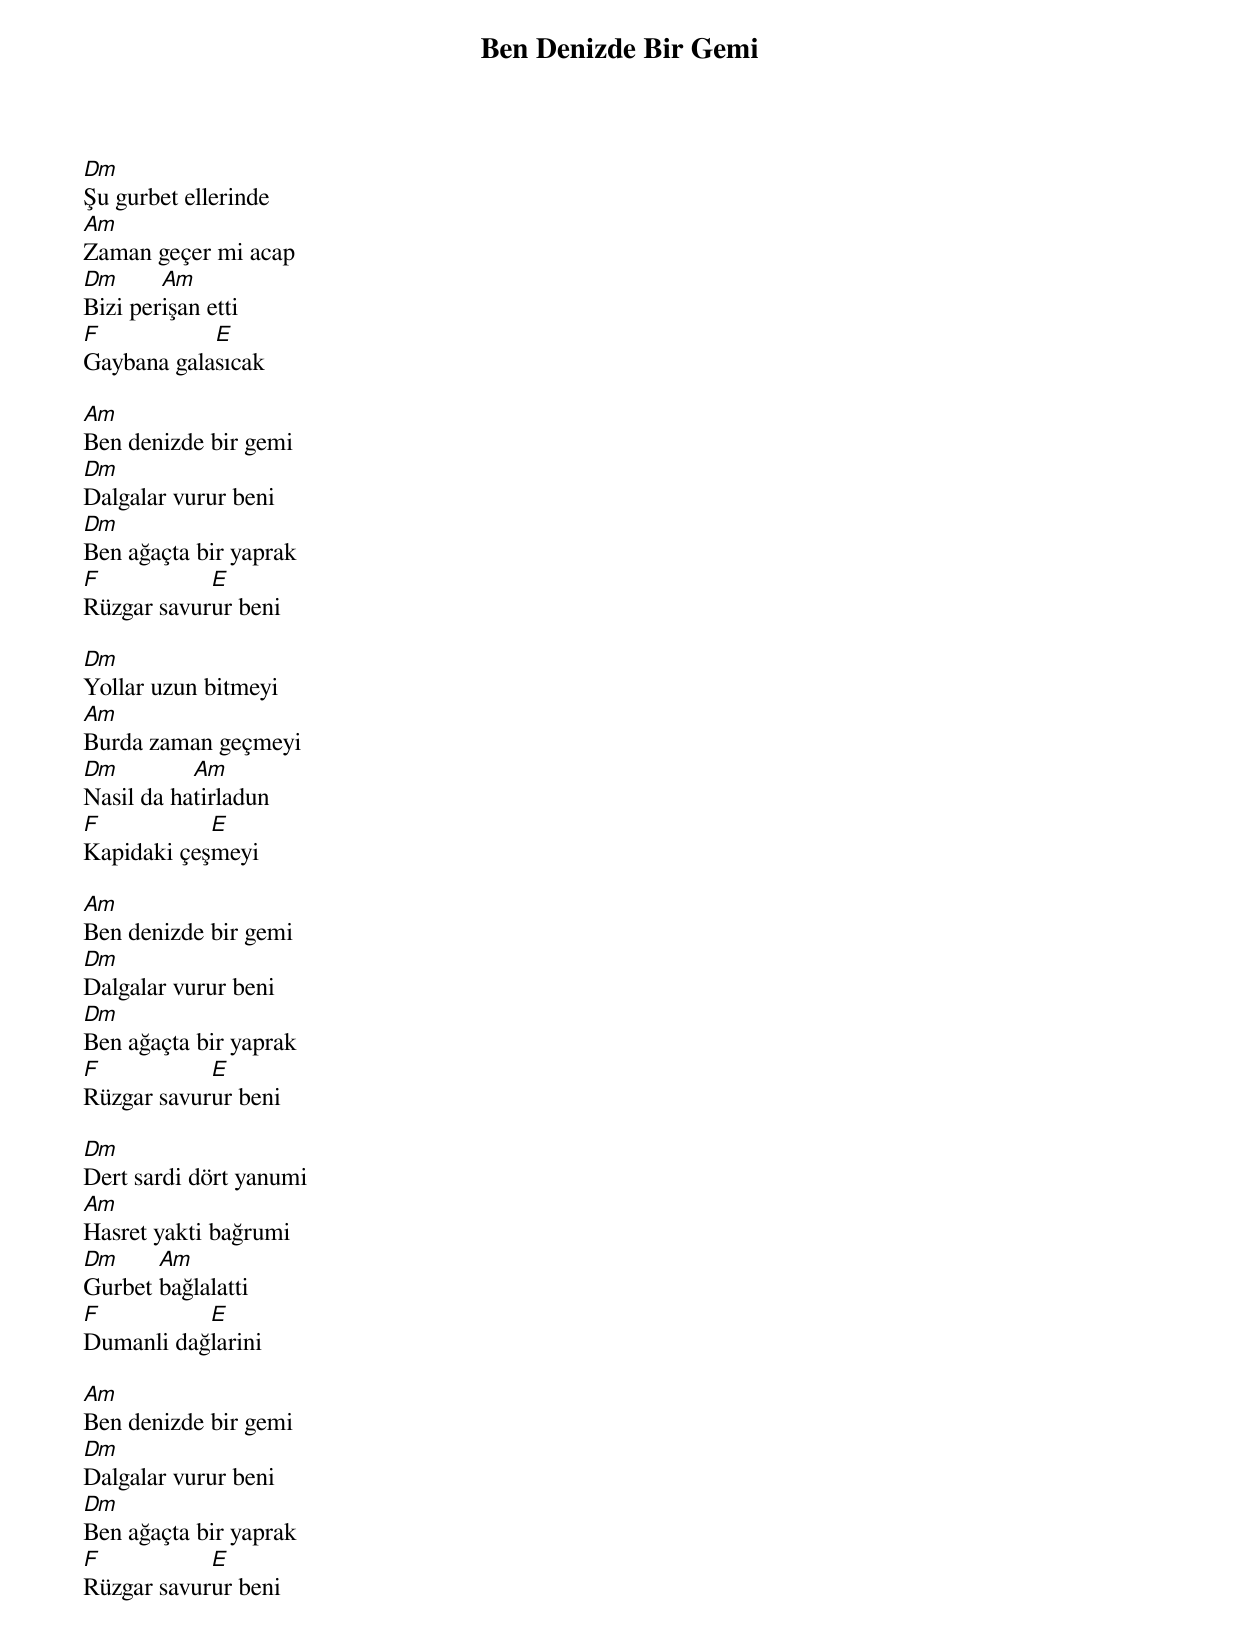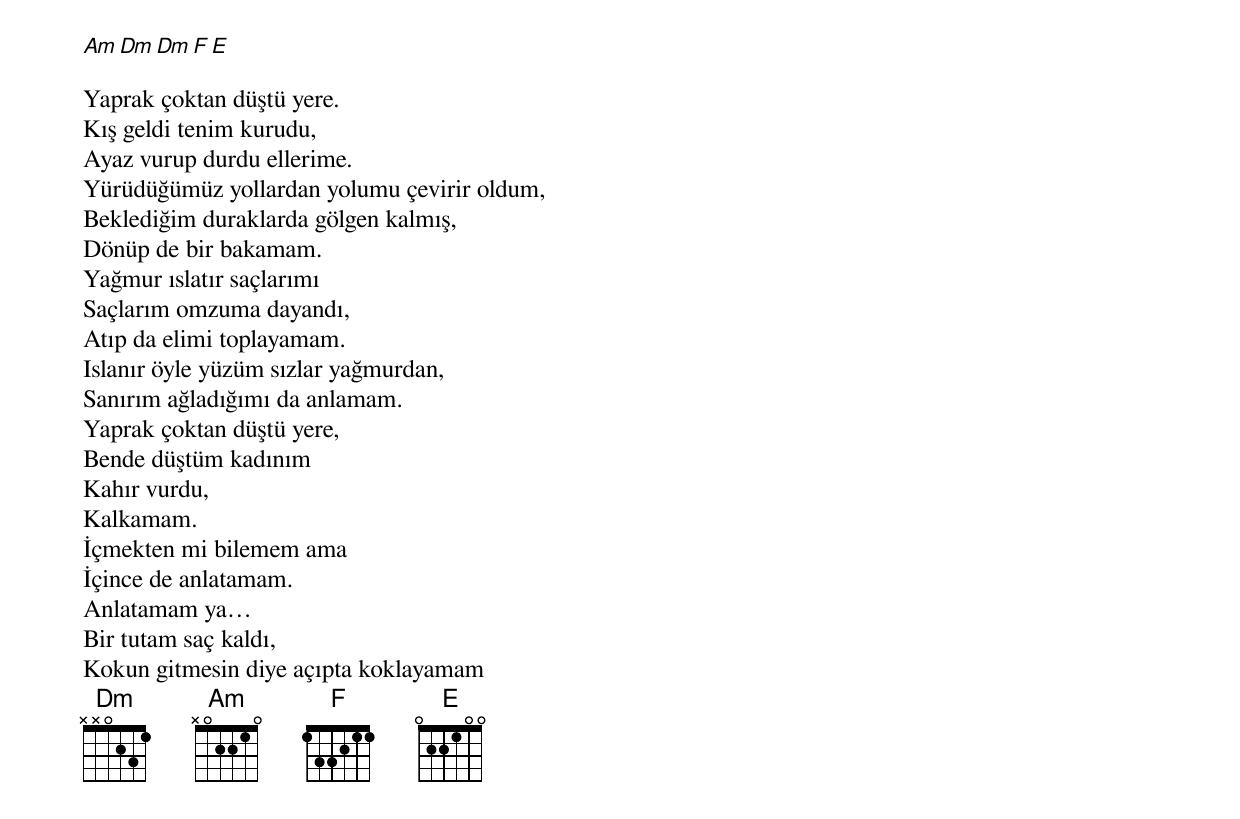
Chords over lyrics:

{title: Ben Denizde Bir Gemi}
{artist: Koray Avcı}

Dm
Şu gurbet ellerinde
Am
Zaman geçer mi acap
Dm      Am
Bizi perişan etti
F           E
Gaybana galasıcak

Am
Ben denizde bir gemi
Dm
Dalgalar vurur beni
Dm
Ben ağaçta bir yaprak
F           E
Rüzgar savurur beni

Dm
Yollar uzun bitmeyi
Am
Burda zaman geçmeyi
Dm         Am
Nasil da hatirladun
F           E
Kapidaki çeşmeyi

Am
Ben denizde bir gemi
Dm
Dalgalar vurur beni
Dm
Ben ağaçta bir yaprak
F           E
Rüzgar savurur beni

Dm
Dert sardi dört yanumi
Am
Hasret yakti bağrumi
Dm     Am
Gurbet bağlalatti
F          E
Dumanli dağlarini

Am
Ben denizde bir gemi
Dm
Dalgalar vurur beni
Dm
Ben ağaçta bir yaprak
F           E
Rüzgar savurur beni


Am  Dm  Dm  F  E

Yaprak çoktan düştü yere.
Kış geldi tenim kurudu,
Ayaz vurup durdu ellerime.
Yürüdüğümüz yollardan yolumu çevirir oldum,
Beklediğim duraklarda gölgen kalmış,
Dönüp de bir bakamam.
Yağmur ıslatır saçlarımı
Saçlarım omzuma dayandı,
Atıp da elimi toplayamam.
Islanır öyle yüzüm sızlar yağmurdan,
Sanırım ağladığımı da anlamam.
Yaprak çoktan düştü yere,
Bende düştüm kadınım
Kahır vurdu,
Kalkamam.
İçmekten mi bilemem ama
İçince de anlatamam.
Anlatamam ya…
Bir tutam saç kaldı,
Kokun gitmesin diye açıpta koklayamam
